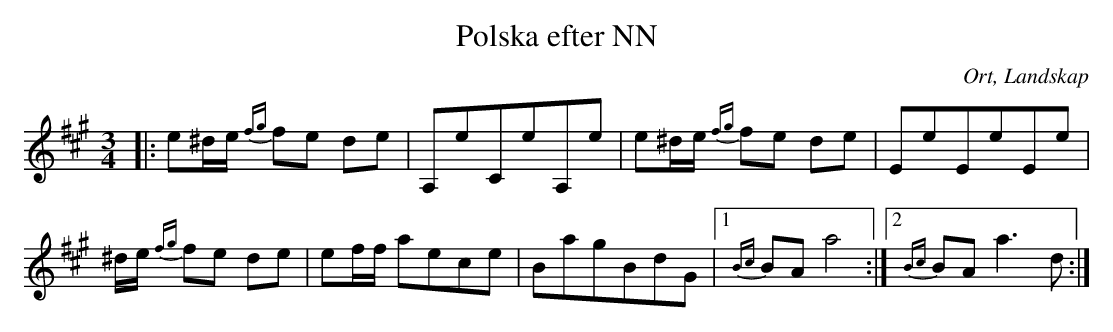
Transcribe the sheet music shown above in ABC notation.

X:1
T:Polska efter NN
O:Ort, Landskap
M:3/4
L:1/16
K:A
|: e2^de {fg}f2e2 d2e2|A,2e2C2e2A,2e2|e2^de {fg}f2e2 d2e2|E2e2E2e2E2e2 |
2^de {fg}f2e2 d2e2|e2ff a2e2c2e2|B2a2g2B2d2G2|1 {Bc}B2A2 a8:|2 {Bc}B2A2 a6 d2:|
